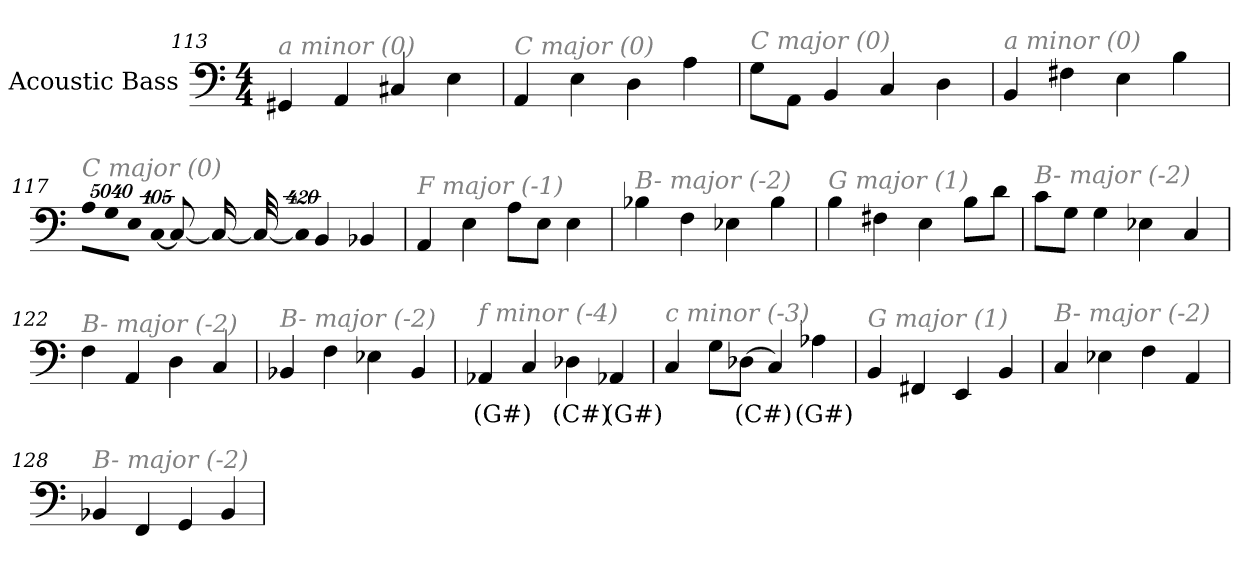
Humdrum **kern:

**kern	**text
*part1	*part1
*staff1	*staff1
*I"Acoustic Bass	*
*clefF4	*
*ITrd7c12	*
*k[]	*
*C:	*
*M4/4	*
=113	=113
!LO:TX:i:color=#808080:t=a minor (0)	!
4GGG#X	.
4AAA	.
4CC#X	.
4EE	.
=114	=114
!LO:TX:i:color=#808080:t=C major (0)	!
4AAA	.
4EE	.
4DD	.
4AA	.
=115	=115
!LO:TX:i:color=#808080:t=C major (0)	!
8GGL	.
8AAAJ	.
4BBB	.
4CC	.
4DD	.
=116	=116
!LO:TX:i:color=#808080:t=a minor (0)	!
4BBB	.
4FF#X	.
4EE	.
4BB	.
=117	=117
!LO:TX:i:color=#808080:t=C major (0)	!
!LO:N:vis=8	!
40320%3347AAL	.
!LO:N:vis=8	!
40320%3347GG	.
!LO:N:vis=8	!
40320%3347EEJ	.
!LO:N:vis=1024	!
[13440%13CC	.
8CC_	.
16CC_	.
32CC_	.
!LO:N:vis=1024%31	!
13440%407CC]	.
4BBB	.
4BBB-X	.
=118	=118
!LO:TX:i:color=#808080:t=F major (-1)	!
4AAA	.
4EE	.
8AAL	.
8EEJ	.
4EE	.
=119	=119
!LO:TX:i:color=#808080:t=B- major (-2)	!
4BB-X	.
4FF	.
4EE-X	.
4BB-	.
=120	=120
!LO:TX:i:color=#808080:t=G major (1)	!
4BB	.
4FF#X	.
4EE	.
8BBL	.
8DJ	.
=121	=121
!LO:TX:i:color=#808080:t=B- major (-2)	!
8CL	.
8GGJ	.
4GG	.
4EE-X	.
4CC	.
=122	=122
!LO:TX:i:color=#808080:t=B- major (-2)	!
4FF	.
4AAA	.
4DD	.
4CC	.
=123	=123
!LO:TX:i:color=#808080:t=B- major (-2)	!
4BBB-X	.
4FF	.
4EE-X	.
4BBB-	.
=124	=124
!LO:TX:i:color=#808080:t=f minor (-4)	!
4AAA-Xi	(G#)
4CC	.
4DD-Xi	(C#)
4AAA-Xi	(G#)
=125	=125
!LO:TX:i:color=#808080:t=c minor (-3)	!
4CC	.
8GGL	.
[8DD-XiJ	(C#)
4CC#]	.
4AA-Xi	(G#)
=126	=126
!LO:TX:i:color=#808080:t=G major (1)	!
4BBB	.
4FFF#X	.
4EEE	.
4BBB	.
=127	=127
!LO:TX:i:color=#808080:t=B- major (-2)	!
4CC	.
4EE-X	.
4FF	.
4AAA	.
=128	=128
!LO:TX:i:color=#808080:t=B- major (-2)	!
4BBB-X	.
4FFF	.
4GGG	.
4BBB-	.
=	=
*-	*-
